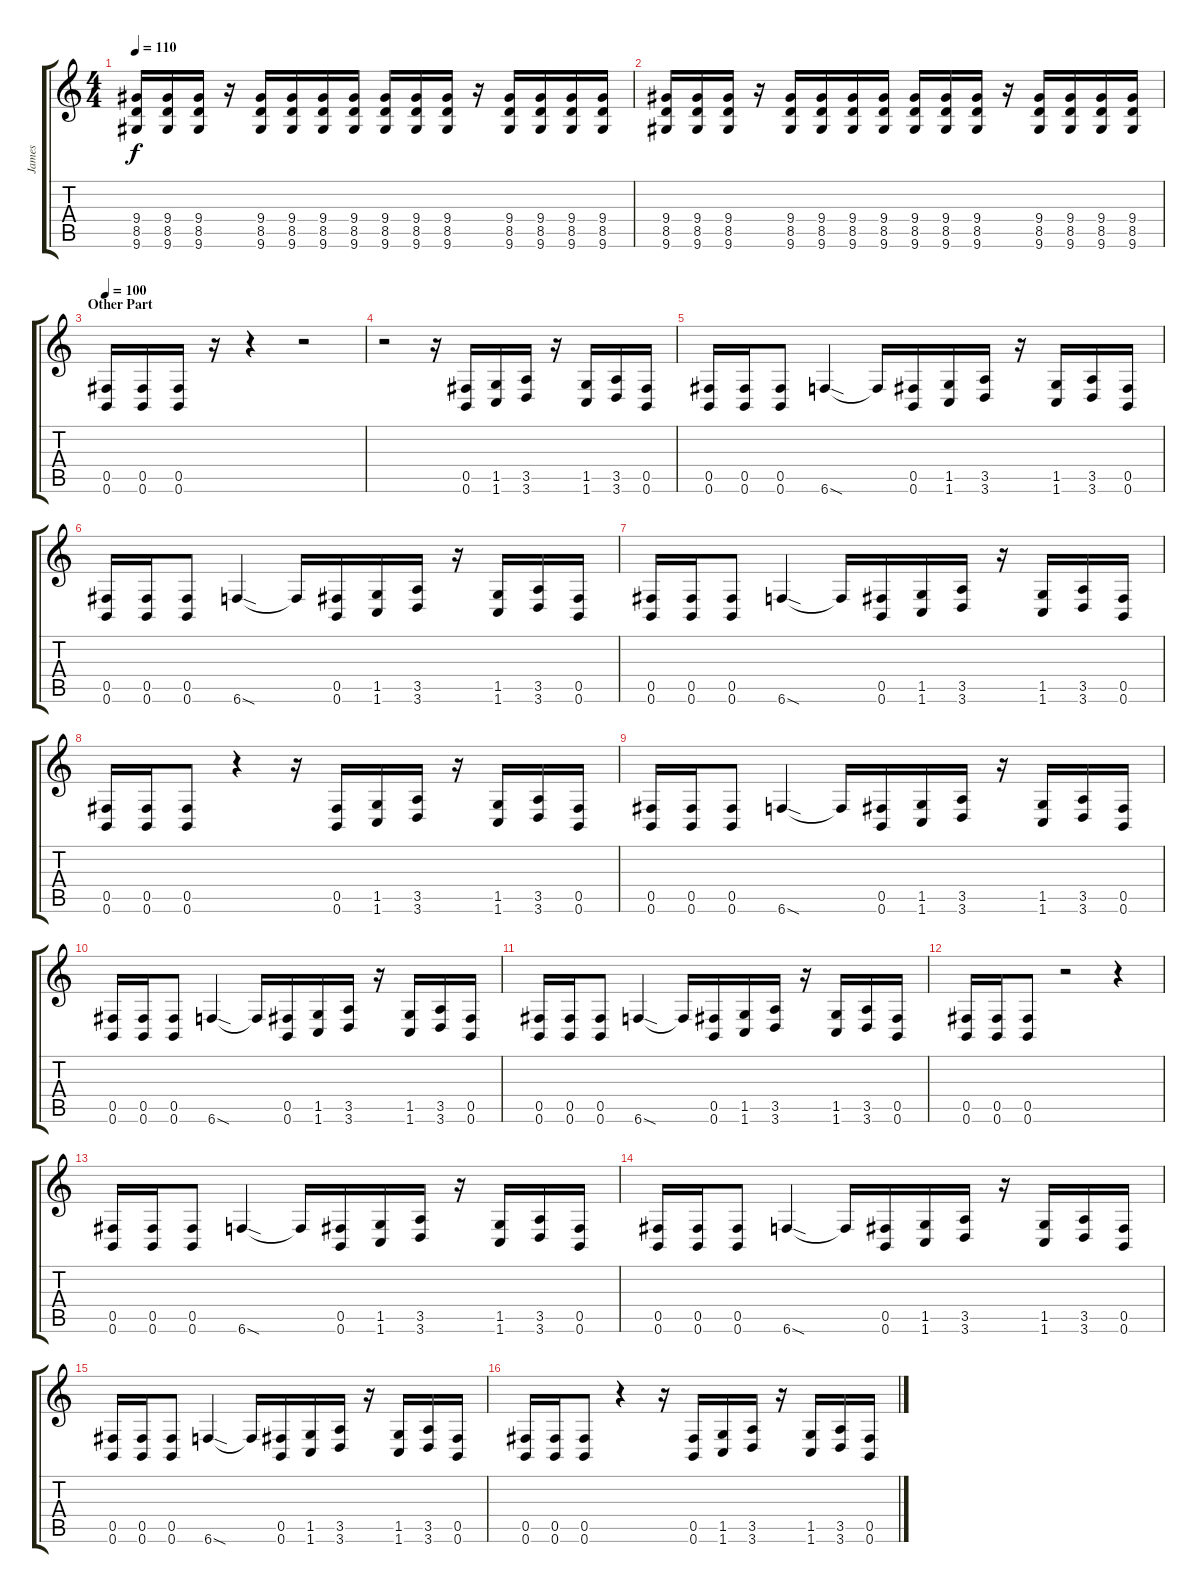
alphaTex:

\track ("James" "James") {instrument distortionguitar}
\staff {score tabs}
\tuning (Db4 Ab3 E3 B2 Gb2 B1) {hide}
\ts (4 4)
\tempo 110
\clef g2
\ks c
(9.4 8.5 9.6).16{dy f} (9.4 8.5 9.6).16 (9.4 8.5 9.6).16 r.16 (9.4 8.5 9.6).16 (9.4 8.5 9.6).16 (9.4 8.5 9.6).16 (9.4 8.5 9.6).16 (9.4 8.5 9.6).16 (9.4 8.5 9.6).16 (9.4 8.5 9.6).16 r.16 (9.4 8.5 9.6).16 (9.4 8.5 9.6).16 (9.4 8.5 9.6).16 (9.4 8.5 9.6).16 |
(9.4 8.5 9.6).16 (9.4 8.5 9.6).16 (9.4 8.5 9.6).16 r.16 (9.4 8.5 9.6).16 (9.4 8.5 9.6).16 (9.4 8.5 9.6).16 (9.4 8.5 9.6).16 (9.4 8.5 9.6).16 (9.4 8.5 9.6).16 (9.4 8.5 9.6).16 r.16 (9.4 8.5 9.6).16 (9.4 8.5 9.6).16 (9.4 8.5 9.6).16 (9.4 8.5 9.6).16 |
\section ("" "Other Part")
\tempo 100
(0.5 0.6).16 (0.5 0.6).16 (0.5 0.6).16 r.16 r.4 r.2 |
r.2 r.16 (0.5 0.6).16 (1.5 1.6).16 (3.5 3.6).16 r.16 (1.5 1.6).16 (3.5 3.6).16 (0.5 0.6).16 |
(0.5 0.6).16 (0.5 0.6).16 (0.5 0.6).8 6.6{sod}.4 6.6{t}.16 (0.5 0.6).16 (1.5 1.6).16 (3.5 3.6).16 r.16 (1.5 1.6).16 (3.5 3.6).16 (0.5 0.6).16 |
(0.5 0.6).16 (0.5 0.6).16 (0.5 0.6).8 6.6{sod}.4 6.6{t}.16 (0.5 0.6).16 (1.5 1.6).16 (3.5 3.6).16 r.16 (1.5 1.6).16 (3.5 3.6).16 (0.5 0.6).16 |
(0.5 0.6).16 (0.5 0.6).16 (0.5 0.6).8 6.6{sod}.4 6.6{t}.16 (0.5 0.6).16 (1.5 1.6).16 (3.5 3.6).16 r.16 (1.5 1.6).16 (3.5 3.6).16 (0.5 0.6).16 |
(0.5 0.6).16 (0.5 0.6).16 (0.5 0.6).8 r.4 r.16 (0.5 0.6).16 (1.5 1.6).16 (3.5 3.6).16 r.16 (1.5 1.6).16 (3.5 3.6).16 (0.5 0.6).16 |
(0.5 0.6).16 (0.5 0.6).16 (0.5 0.6).8 6.6{sod}.4 6.6{t}.16 (0.5 0.6).16 (1.5 1.6).16 (3.5 3.6).16 r.16 (1.5 1.6).16 (3.5 3.6).16 (0.5 0.6).16 |
(0.5 0.6).16 (0.5 0.6).16 (0.5 0.6).8 6.6{sod}.4 6.6{t}.16 (0.5 0.6).16 (1.5 1.6).16 (3.5 3.6).16 r.16 (1.5 1.6).16 (3.5 3.6).16 (0.5 0.6).16 |
(0.5 0.6).16 (0.5 0.6).16 (0.5 0.6).8 6.6{sod}.4 6.6{t}.16 (0.5 0.6).16 (1.5 1.6).16 (3.5 3.6).16 r.16 (1.5 1.6).16 (3.5 3.6).16 (0.5 0.6).16 |
(0.5 0.6).16 (0.5 0.6).16 (0.5 0.6).8 r.2 r.4 |
(0.5 0.6).16 (0.5 0.6).16 (0.5 0.6).8 6.6{sod}.4 6.6{t}.16 (0.5 0.6).16 (1.5 1.6).16 (3.5 3.6).16 r.16 (1.5 1.6).16 (3.5 3.6).16 (0.5 0.6).16 |
(0.5 0.6).16 (0.5 0.6).16 (0.5 0.6).8 6.6{sod}.4 6.6{t}.16 (0.5 0.6).16 (1.5 1.6).16 (3.5 3.6).16 r.16 (1.5 1.6).16 (3.5 3.6).16 (0.5 0.6).16 |
(0.5 0.6).16 (0.5 0.6).16 (0.5 0.6).8 6.6{sod}.4 6.6{t}.16 (0.5 0.6).16 (1.5 1.6).16 (3.5 3.6).16 r.16 (1.5 1.6).16 (3.5 3.6).16 (0.5 0.6).16 |
(0.5 0.6).16 (0.5 0.6).16 (0.5 0.6).8 r.4 r.16 (0.5 0.6).16 (1.5 1.6).16 (3.5 3.6).16 r.16 (1.5 1.6).16 (3.5 3.6).16 (0.5 0.6).16
